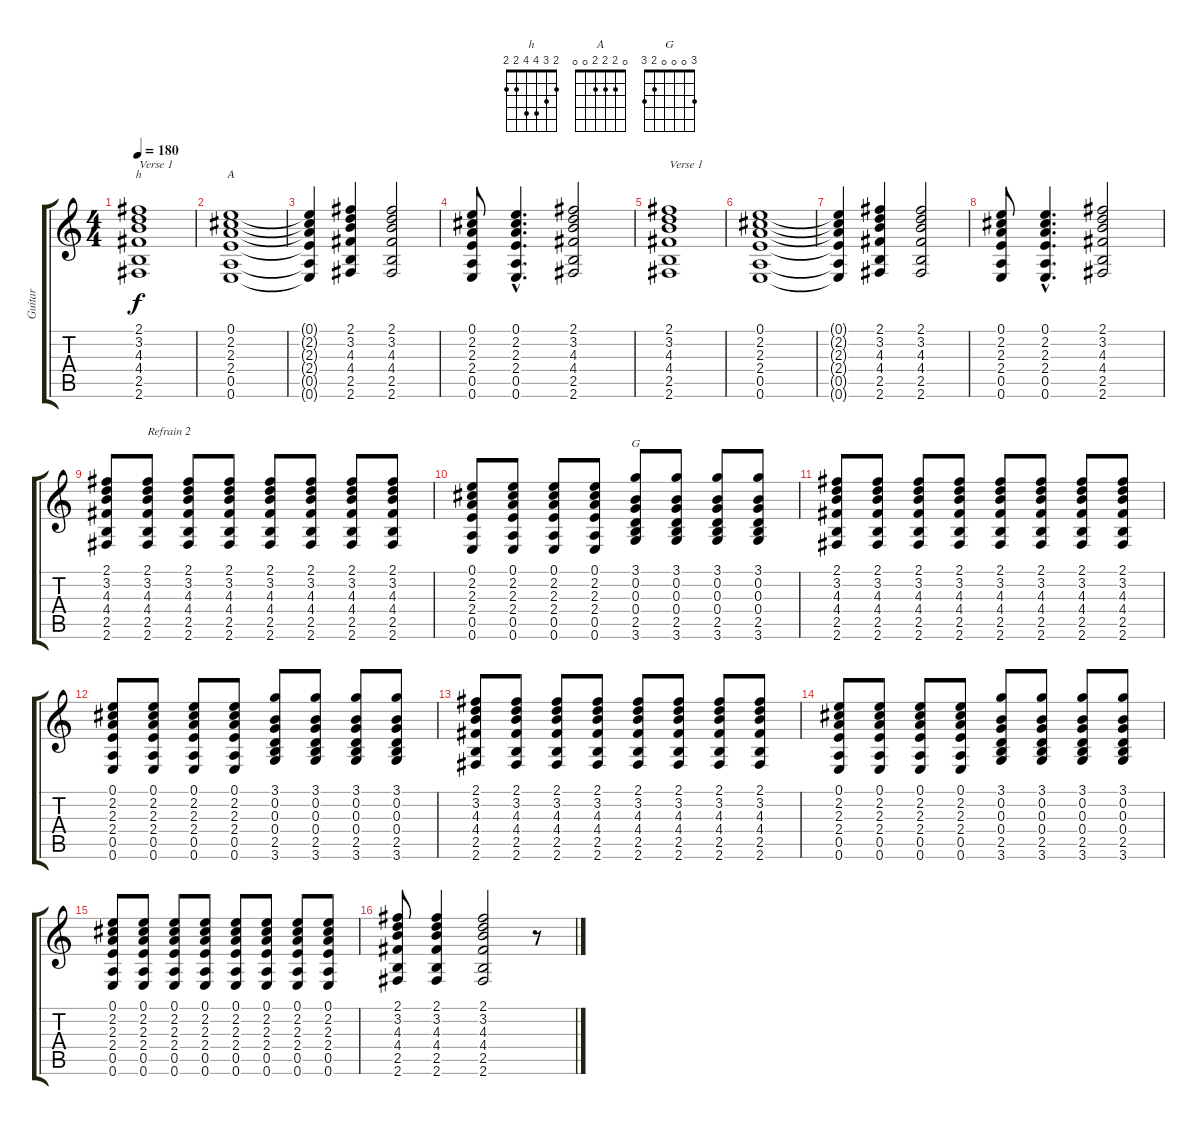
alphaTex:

\track ("Guitar" "Guitar") {instrument electricguitarclean}
\staff {score tabs}
\tuning (E4 B3 G3 D3 A2 E2) {hide}
\chord ("h" 2 3 4 4 2 2)
\chord ("A" 0 2 2 2 0 0)
\chord ("G" 3 0 0 0 2 3)
\ts (4 4)
\tempo 180
\clef g2
\ks c
(2.1 3.2 4.3 4.4 2.5 2.6).1{ch "h" txt "Verse 1" dy f} |
(0.1 2.2 2.3 2.4 0.5 0.6).1{ch "A"} |
(0.1{t} 2.2{t} 2.3{t} 2.4{t} 0.5{t} 0.6{t}).4 (2.1 3.2 4.3 4.4 2.5 2.6).4 (2.1 3.2 4.3 4.4 2.5 2.6).2 |
(0.1 2.2 2.3 2.4 0.5 0.6).8 (0.1{hac} 2.2{hac} 2.3{hac} 2.4{hac} 0.5{hac} 0.6{hac}).4{d} (2.1 3.2 4.3 4.4 2.5 2.6).2 |
(2.1 3.2 4.3 4.4 2.5 2.6).1{txt "Verse 1"} |
(0.1 2.2 2.3 2.4 0.5 0.6).1 |
(0.1{t} 2.2{t} 2.3{t} 2.4{t} 0.5{t} 0.6{t}).4 (2.1 3.2 4.3 4.4 2.5 2.6).4 (2.1 3.2 4.3 4.4 2.5 2.6).2 |
(0.1 2.2 2.3 2.4 0.5 0.6).8 (0.1{hac} 2.2{hac} 2.3{hac} 2.4{hac} 0.5{hac} 0.6{hac}).4{d} (2.1 3.2 4.3 4.4 2.5 2.6).2 |
(2.1 3.2 4.3 4.4 2.5 2.6).8 (2.1 3.2 4.3 4.4 2.5 2.6).8{txt "Refrain 2"} (2.1 3.2 4.3 4.4 2.5 2.6).8 (2.1 3.2 4.3 4.4 2.5 2.6).8 (2.1 3.2 4.3 4.4 2.5 2.6).8 (2.1 3.2 4.3 4.4 2.5 2.6).8 (2.1 3.2 4.3 4.4 2.5 2.6).8 (2.1 3.2 4.3 4.4 2.5 2.6).8 |
(0.1 2.2 2.3 2.4 0.5 0.6).8 (0.1 2.2 2.3 2.4 0.5 0.6).8 (0.1 2.2 2.3 2.4 0.5 0.6).8 (0.1 2.2 2.3 2.4 0.5 0.6).8 (3.1 0.2 0.3 0.4 2.5 3.6).8{ch "G"} (3.1 0.2 0.3 0.4 2.5 3.6).8 (3.1 0.2 0.3 0.4 2.5 3.6).8 (3.1 0.2 0.3 0.4 2.5 3.6).8 |
(2.1 3.2 4.3 4.4 2.5 2.6).8 (2.1 3.2 4.3 4.4 2.5 2.6).8 (2.1 3.2 4.3 4.4 2.5 2.6).8 (2.1 3.2 4.3 4.4 2.5 2.6).8 (2.1 3.2 4.3 4.4 2.5 2.6).8 (2.1 3.2 4.3 4.4 2.5 2.6).8 (2.1 3.2 4.3 4.4 2.5 2.6).8 (2.1 3.2 4.3 4.4 2.5 2.6).8 |
(0.1 2.2 2.3 2.4 0.5 0.6).8 (0.1 2.2 2.3 2.4 0.5 0.6).8 (0.1 2.2 2.3 2.4 0.5 0.6).8 (0.1 2.2 2.3 2.4 0.5 0.6).8 (3.1 0.2 0.3 0.4 2.5 3.6).8 (3.1 0.2 0.3 0.4 2.5 3.6).8 (3.1 0.2 0.3 0.4 2.5 3.6).8 (3.1 0.2 0.3 0.4 2.5 3.6).8 |
(2.1 3.2 4.3 4.4 2.5 2.6).8 (2.1 3.2 4.3 4.4 2.5 2.6).8 (2.1 3.2 4.3 4.4 2.5 2.6).8 (2.1 3.2 4.3 4.4 2.5 2.6).8 (2.1 3.2 4.3 4.4 2.5 2.6).8 (2.1 3.2 4.3 4.4 2.5 2.6).8 (2.1 3.2 4.3 4.4 2.5 2.6).8 (2.1 3.2 4.3 4.4 2.5 2.6).8 |
(0.1 2.2 2.3 2.4 0.5 0.6).8 (0.1 2.2 2.3 2.4 0.5 0.6).8 (0.1 2.2 2.3 2.4 0.5 0.6).8 (0.1 2.2 2.3 2.4 0.5 0.6).8 (3.1 0.2 0.3 0.4 2.5 3.6).8 (3.1 0.2 0.3 0.4 2.5 3.6).8 (3.1 0.2 0.3 0.4 2.5 3.6).8 (3.1 0.2 0.3 0.4 2.5 3.6).8 |
(0.1 2.2 2.3 2.4 0.5 0.6).8 (0.1 2.2 2.3 2.4 0.5 0.6).8 (0.1 2.2 2.3 2.4 0.5 0.6).8 (0.1 2.2 2.3 2.4 0.5 0.6).8 (0.1 2.2 2.3 2.4 0.5 0.6).8 (0.1 2.2 2.3 2.4 0.5 0.6).8 (0.1 2.2 2.3 2.4 0.5 0.6).8 (0.1 2.2 2.3 2.4 0.5 0.6).8 |
(2.1 3.2 4.3 4.4 2.5 2.6).8 (2.1 3.2 4.3 4.4 2.5 2.6).4 (2.1 3.2 4.3 4.4 2.5 2.6).2 r.8
